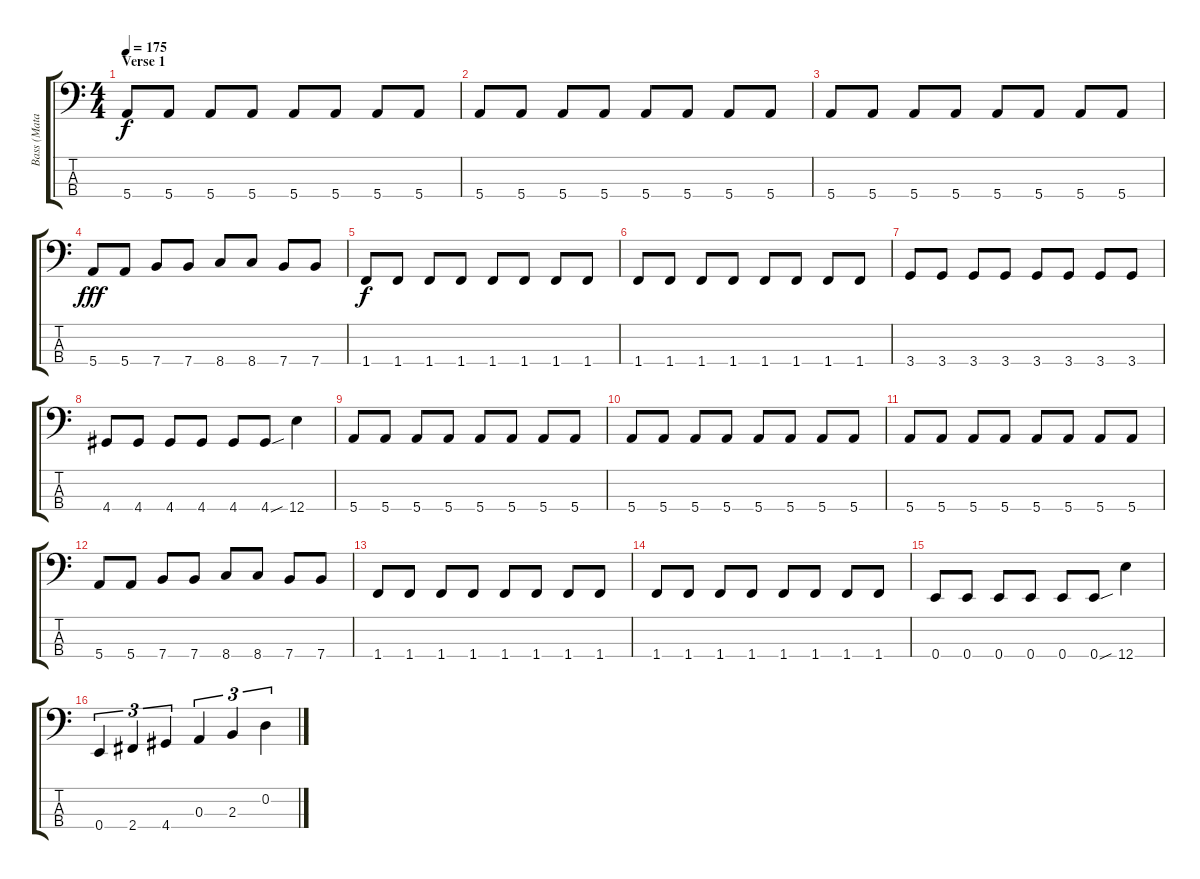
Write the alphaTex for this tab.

\track ("Bass (Matatabi)" "Bass (Mata") {instrument electricbasspick}
\staff {score tabs}
\tuning (G2 D2 A1 E1) {hide}
\ts (4 4)
\section ("" "Verse 1")
\tempo 175
\clef f4
\ks c
5.4.8{dy f} 5.4.8 5.4.8 5.4.8 5.4.8 5.4.8 5.4.8 5.4.8 |
5.4.8 5.4.8 5.4.8 5.4.8 5.4.8 5.4.8 5.4.8 5.4.8 |
5.4.8 5.4.8 5.4.8 5.4.8 5.4.8 5.4.8 5.4.8 5.4.8 |
5.4.8{dy fff} 5.4.8 7.4.8 7.4.8 8.4.8 8.4.8 7.4.8 7.4.8 |
1.4.8{dy f} 1.4.8 1.4.8 1.4.8 1.4.8 1.4.8 1.4.8 1.4.8 |
1.4.8 1.4.8 1.4.8 1.4.8 1.4.8 1.4.8 1.4.8 1.4.8 |
3.4.8 3.4.8 3.4.8 3.4.8 3.4.8 3.4.8 3.4.8 3.4.8 |
4.4.8 4.4.8 4.4.8 4.4.8 4.4.8 4.4{sou}.8 12.4.4 |
5.4.8 5.4.8 5.4.8 5.4.8 5.4.8 5.4.8 5.4.8 5.4.8 |
5.4.8 5.4.8 5.4.8 5.4.8 5.4.8 5.4.8 5.4.8 5.4.8 |
5.4.8 5.4.8 5.4.8 5.4.8 5.4.8 5.4.8 5.4.8 5.4.8 |
5.4.8 5.4.8 7.4.8 7.4.8 8.4.8 8.4.8 7.4.8 7.4.8 |
1.4.8 1.4.8 1.4.8 1.4.8 1.4.8 1.4.8 1.4.8 1.4.8 |
1.4.8 1.4.8 1.4.8 1.4.8 1.4.8 1.4.8 1.4.8 1.4.8 |
0.4.8 0.4.8 0.4.8 0.4.8 0.4.8 0.4{sou}.8 12.4.4 |
0.4.4{tu (3 2)} 2.4.4{tu (3 2)} 4.4.4{tu (3 2)} 0.3.4{tu (3 2)} 2.3.4{tu (3 2)} 0.2.4{tu (3 2)}
